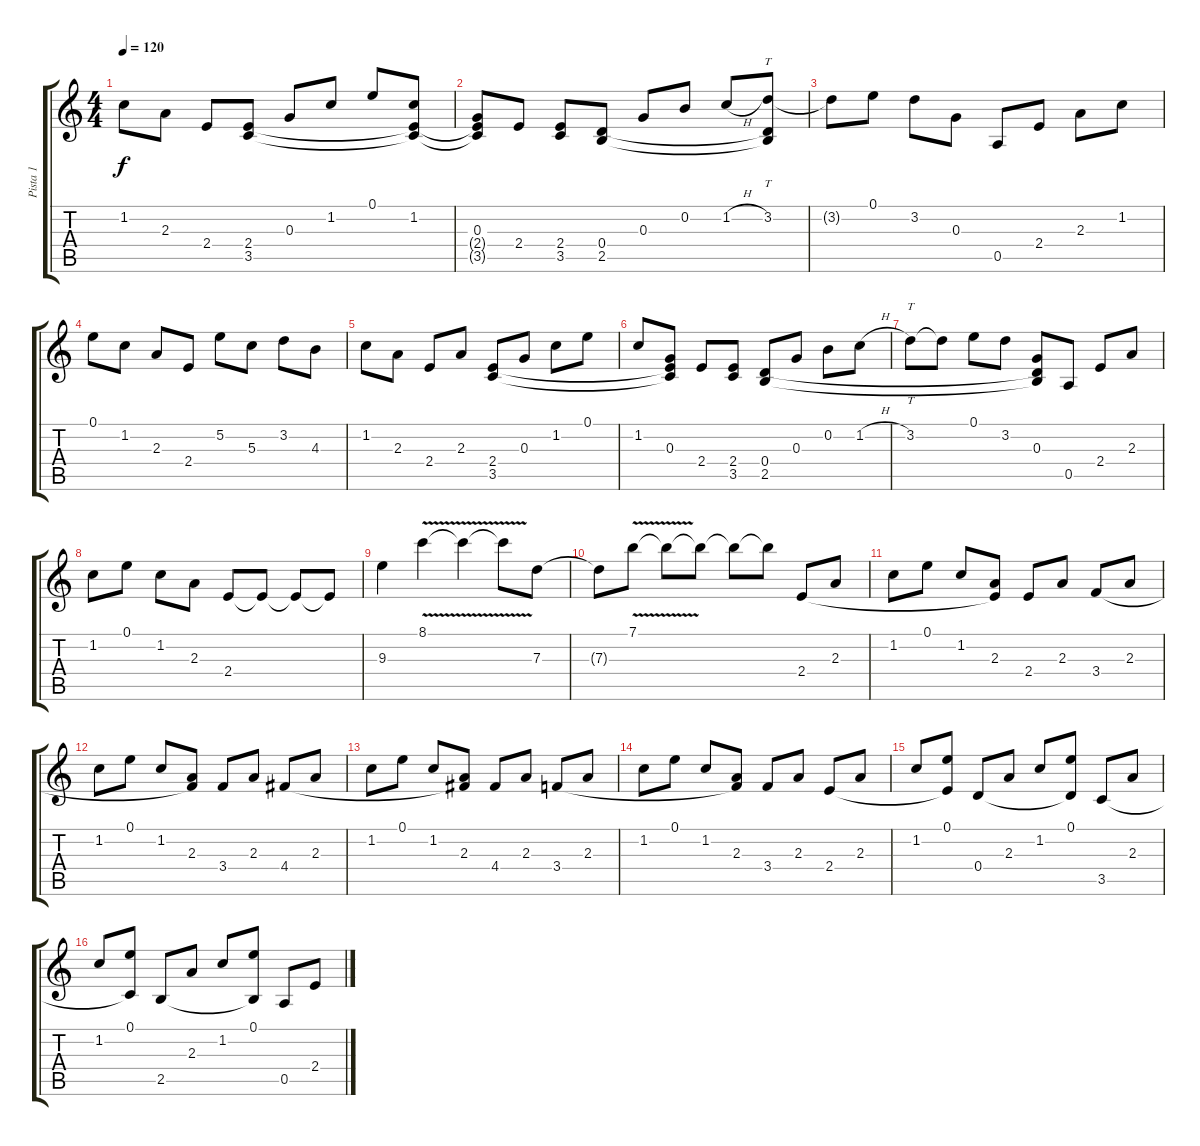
\track ("Pista 1" "Pista 1") {instrument acousticguitarnylon}
\staff {score tabs}
\tuning (E4 B3 G3 D3 A2 E2) {hide}
\ts (4 4)
\tempo 120
\clef g2
\ks c
1.2.8{dy f} 2.3.8 2.4.8 (2.4 3.5).8 0.3.8 1.2.8 0.1.8 (1.2 2.4{t} 3.5{t}).8 |
(0.3 2.4{t} 3.5{t}).8 2.4.8 (2.4 3.5).8 (0.4 2.5).8 0.3.8 0.2.8 1.2{h}.8 (3.2 0.4{t} 2.5{t}).8{tt} |
3.2{t}.8 0.1.8 3.2.8 0.3.8 0.5.8 2.4.8 2.3.8 1.2.8 |
0.1.8 1.2.8 2.3.8 2.4.8 5.2.8 5.3.8 3.2.8 4.3.8 |
1.2.8 2.3.8 2.4.8 2.3.8 (2.4 3.5).8 0.3.8 1.2.8 0.1.8 |
1.2.8 (0.3 2.4{t} 3.5{t}).8 2.4.8 (2.4 3.5).8 (0.4 2.5).8 0.3.8 0.2.8 1.2{h}.8 |
3.2.8{tt} 3.2{t}.8 0.1.8 3.2.8 (0.3 0.4{t} 2.5{t}).8 0.5.8 2.4.8 2.3.8 |
1.2.8 0.1.8 1.2.8 2.3.8 2.4.8 2.4{t}.8 2.4{t}.8 2.4{t}.8 |
9.3.4 8.1{v}.4 8.1{t}.4 8.1{v t}.8 7.3.8 |
7.3{t}.8 7.1{v}.8 7.1{t}.8 7.1{t}.8 7.1{t}.8 7.1{t}.8 2.4.8 2.3.8 |
1.2.8 0.1.8 1.2.8 (2.3 2.4{t}).8 2.4.8 2.3.8 3.4.8 2.3.8 |
1.2.8 0.1.8 1.2.8 (2.3 3.4{t}).8 3.4.8 2.3.8 4.4.8 2.3.8 |
1.2.8 0.1.8 1.2.8 (2.3 4.4{t}).8 4.4.8 2.3.8 3.4.8 2.3.8 |
1.2.8 0.1.8 1.2.8 (2.3 3.4{t}).8 3.4.8 2.3.8 2.4.8 2.3.8 |
1.2.8 (0.1 2.4{t}).8 0.4.8 2.3.8 1.2.8 (0.1 0.4{t}).8 3.5.8 2.3.8 |
1.2.8 (0.1 3.5{t}).8 2.5.8 2.3.8 1.2.8 (0.1 2.5{t}).8 0.5.8 2.4.8
